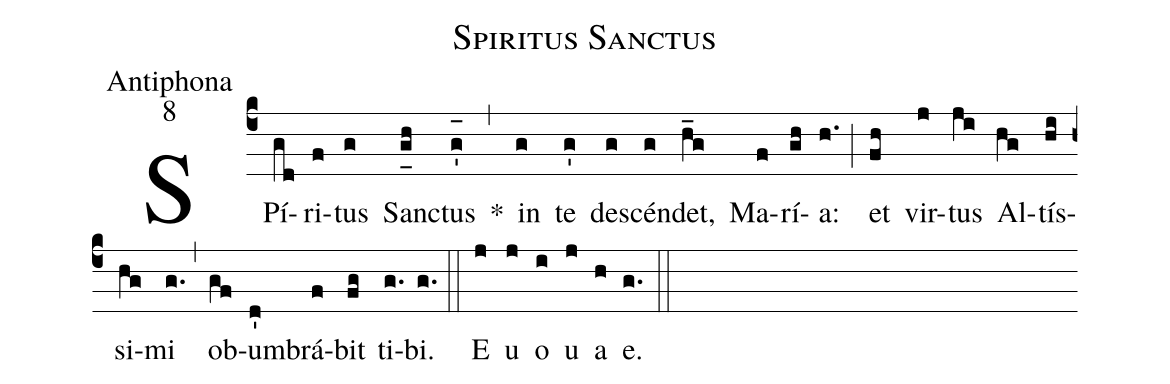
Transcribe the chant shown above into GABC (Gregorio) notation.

name:Spiritus Sanctus;
office-part:Antiphona;
mode:8;
%%
(c4) SPí(gd)ri(f)tus(g) San(g_[uh:l]h)ctus(g'_[oh:h]) *(,) in(g) te(g') de(g)scén(g)det,(h_g) Ma(f)rí(gh)a:(h.) (;) et(fh) vir(j)tus(ji) Al(hg)tís(hi)si(hg)mi(g.) (,) ob(gf)um(d')brá(f)bit(fg) ti(g.)bi.(g.) (::)
%<i>T. P.</i> Al(hi)le(h)lú(g.){ia}.(g.) (::)
<eu>E(j) u(j) o(i) u(j) a(h) e.</eu>(g.) (::)
